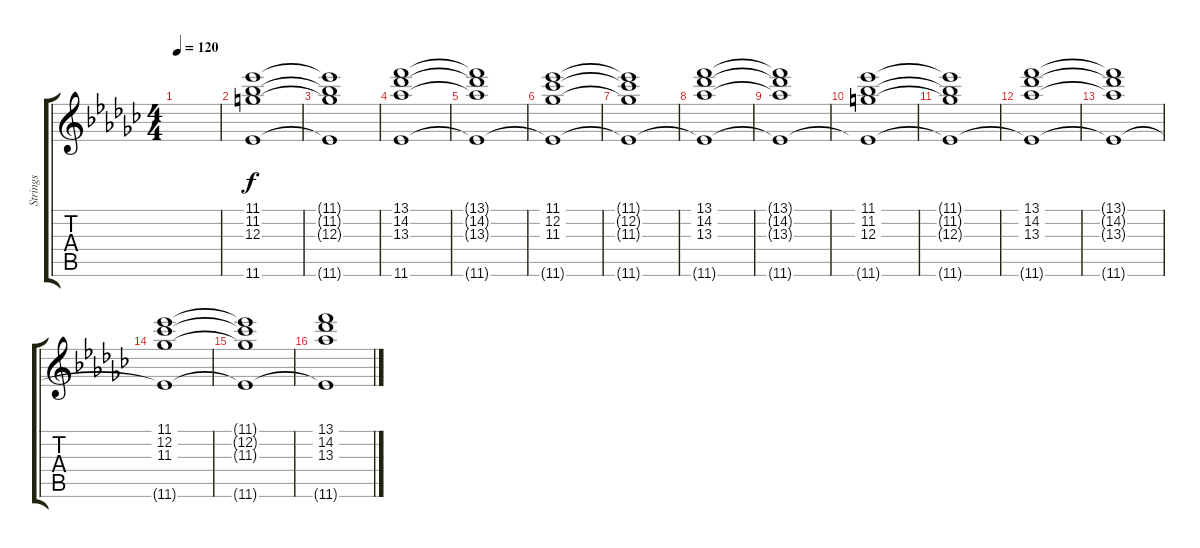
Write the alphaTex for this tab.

\track ("Strings" "Strings") {instrument distortionguitar}
\staff {score tabs}
\tuning (E4 B3 G3 D3 A2 E2) {hide}
\ts (4 4)
\tempo 120
\clef g2
\ks ebminor
|
(11.1 11.2 12.3 11.6).1 |
(11.1{t} 11.2{t} 12.3{t} 11.6{t}).1 |
(13.1 14.2 13.3 11.6).1 |
(13.1{t} 14.2{t} 13.3{t} 11.6{t}).1 |
(11.1 12.2 11.3 11.6{t}).1 |
(11.1{t} 12.2{t} 11.3{t} 11.6{t}).1 |
(13.1 14.2 13.3 11.6{t}).1 |
(13.1{t} 14.2{t} 13.3{t} 11.6{t}).1 |
(11.1 11.2 12.3 11.6{t}).1 |
(11.1{t} 11.2{t} 12.3{t} 11.6{t}).1 |
(13.1 14.2 13.3 11.6{t}).1 |
(13.1{t} 14.2{t} 13.3{t} 11.6{t}).1 |
(11.1 12.2 11.3 11.6{t}).1 |
(11.1{t} 12.2{t} 11.3{t} 11.6{t}).1 |
(13.1 14.2 13.3 11.6{t}).1
